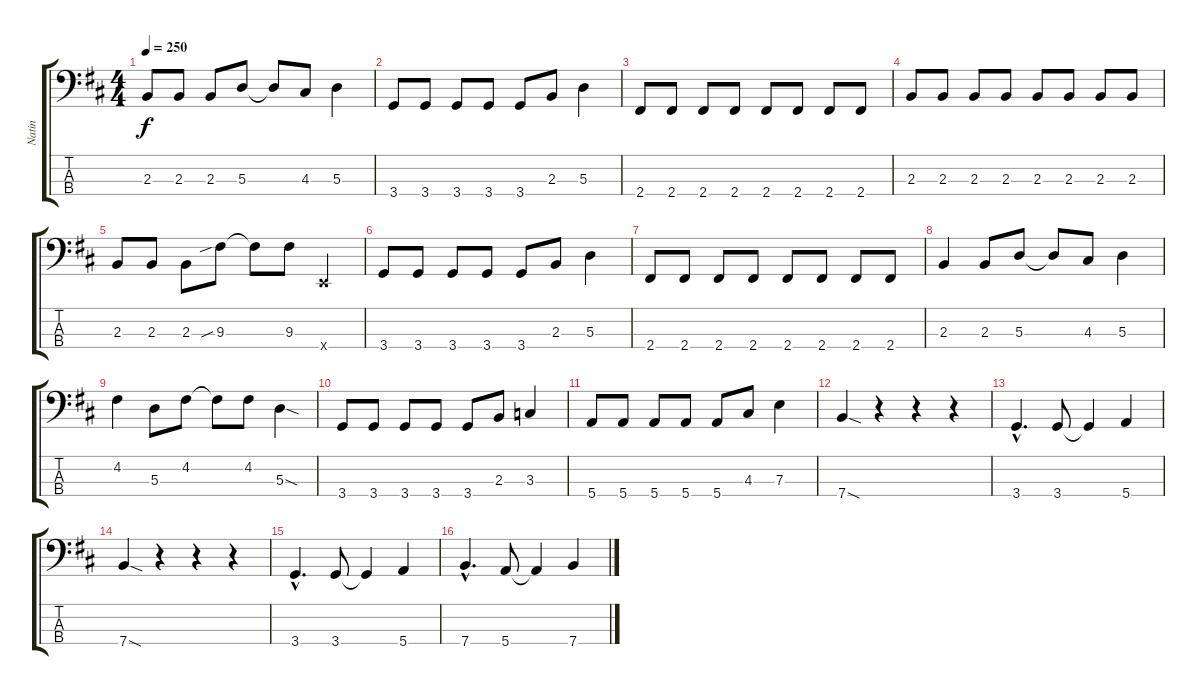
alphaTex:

\track ("Natin" "Natin") {instrument electricbassfinger}
\staff {score tabs}
\tuning (G2 D2 A1 E1) {hide}
\ts (4 4)
\tempo 250
\clef f4
\ks d
2.3.8{dy f} 2.3.8 2.3.8 5.3.8 5.3{t}.8 4.3.8 5.3.4 |
3.4.8 3.4.8 3.4.8 3.4.8 3.4.8 2.3.8 5.3.4 |
2.4.8 2.4.8 2.4.8 2.4.8 2.4.8 2.4.8 2.4.8 2.4.8 |
2.3.8 2.3.8 2.3.8 2.3.8 2.3.8 2.3.8 2.3.8 2.3.8 |
2.3.8 2.3.8 2.3.8 9.3{sib}.8 9.3{t}.8 9.3.8 0.4{x}.4 |
3.4.8 3.4.8 3.4.8 3.4.8 3.4.8 2.3.8 5.3.4 |
2.4.8 2.4.8 2.4.8 2.4.8 2.4.8 2.4.8 2.4.8 2.4.8 |
2.3.4 2.3.8 5.3.8 5.3{t}.8 4.3.8 5.3.4 |
4.2.4 5.3.8 4.2.8 4.2{t}.8 4.2.8 5.3{sod}.4 |
3.4.8 3.4.8 3.4.8 3.4.8 3.4.8 2.3.8 3.3.4 |
5.4.8 5.4.8 5.4.8 5.4.8 5.4.8 4.3.8 7.3.4 |
7.4{sod}.4 r.4 r.4 r.4 |
3.4{hac}.4{d} 3.4.8 3.4{t}.4 5.4.4 |
7.4{sod}.4 r.4 r.4 r.4 |
3.4{hac}.4{d} 3.4.8 3.4{t}.4 5.4.4 |
7.4{hac}.4{d} 5.4.8 5.4{t}.4 7.4.4
